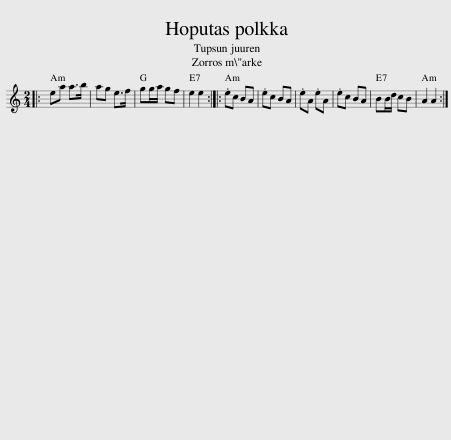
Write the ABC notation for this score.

X:1
L:1/8
M:2/4
I:linebreak $
K:C
V:1 treble
V:1
|: ea a>b | ag e>f | gg/a/ gf | e2 e2 :: .ec BA | %5
 .ec BA | .eA .eA | .ec BA | BB/d/ cB | A2 A2 :| %10
